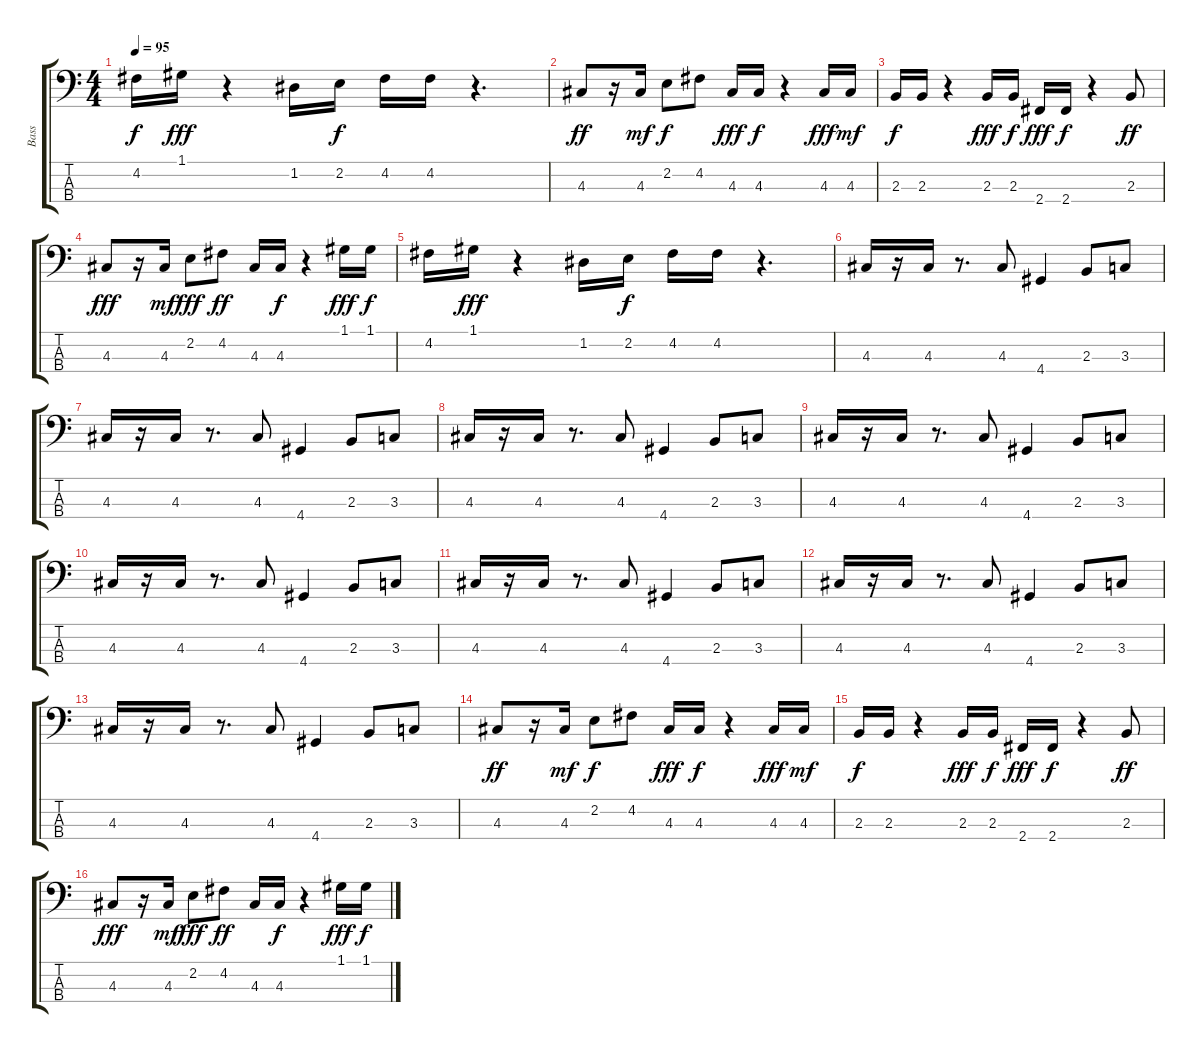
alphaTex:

\track ("Bass" "Bass") {instrument synthbass2}
\staff {score tabs}
\tuning (G2 D2 A1 E1) {hide}
\ts (4 4)
\tempo 95
\clef f4
\ks c
4.2.16{dy f} 1.1.16{dy fff} r.4 1.2.16 2.2.16{dy f} 4.2.16 4.2.16 r.4{d} |
4.3.8{dy ff} r.16 4.3.16{dy mf} 2.2.8{dy f} 4.2.8 4.3.16{dy fff} 4.3.16{dy f} r.4 4.3.16{dy fff} 4.3.16{dy mf} |
2.3.16{dy f} 2.3.16 r.4 2.3.16{dy fff} 2.3.16{dy f} 2.4.16{dy fff} 2.4.16{dy f} r.4 2.3.8{dy ff} |
4.3.8{dy fff} r.16 4.3.16{dy mf} 2.2.8{dy fff} 4.2.8{dy ff} 4.3.16 4.3.16{dy f} r.4 1.1.16{dy fff} 1.1.16{dy f} |
4.2.16 1.1.16{dy fff} r.4 1.2.16 2.2.16{dy f} 4.2.16 4.2.16 r.4{d} |
4.3.16 r.16 4.3.16 r.8{d} 4.3.8 4.4.4 2.3.8 3.3.8 |
4.3.16 r.16 4.3.16 r.8{d} 4.3.8 4.4.4 2.3.8 3.3.8 |
4.3.16 r.16 4.3.16 r.8{d} 4.3.8 4.4.4 2.3.8 3.3.8 |
4.3.16 r.16 4.3.16 r.8{d} 4.3.8 4.4.4 2.3.8 3.3.8 |
4.3.16 r.16 4.3.16 r.8{d} 4.3.8 4.4.4 2.3.8 3.3.8 |
4.3.16 r.16 4.3.16 r.8{d} 4.3.8 4.4.4 2.3.8 3.3.8 |
4.3.16 r.16 4.3.16 r.8{d} 4.3.8 4.4.4 2.3.8 3.3.8 |
4.3.16 r.16 4.3.16 r.8{d} 4.3.8 4.4.4 2.3.8 3.3.8 |
4.3.8{dy ff} r.16 4.3.16{dy mf} 2.2.8{dy f} 4.2.8 4.3.16{dy fff} 4.3.16{dy f} r.4 4.3.16{dy fff} 4.3.16{dy mf} |
2.3.16{dy f} 2.3.16 r.4 2.3.16{dy fff} 2.3.16{dy f} 2.4.16{dy fff} 2.4.16{dy f} r.4 2.3.8{dy ff} |
4.3.8{dy fff} r.16 4.3.16{dy mf} 2.2.8{dy fff} 4.2.8{dy ff} 4.3.16 4.3.16{dy f} r.4 1.1.16{dy fff} 1.1.16{dy f}
